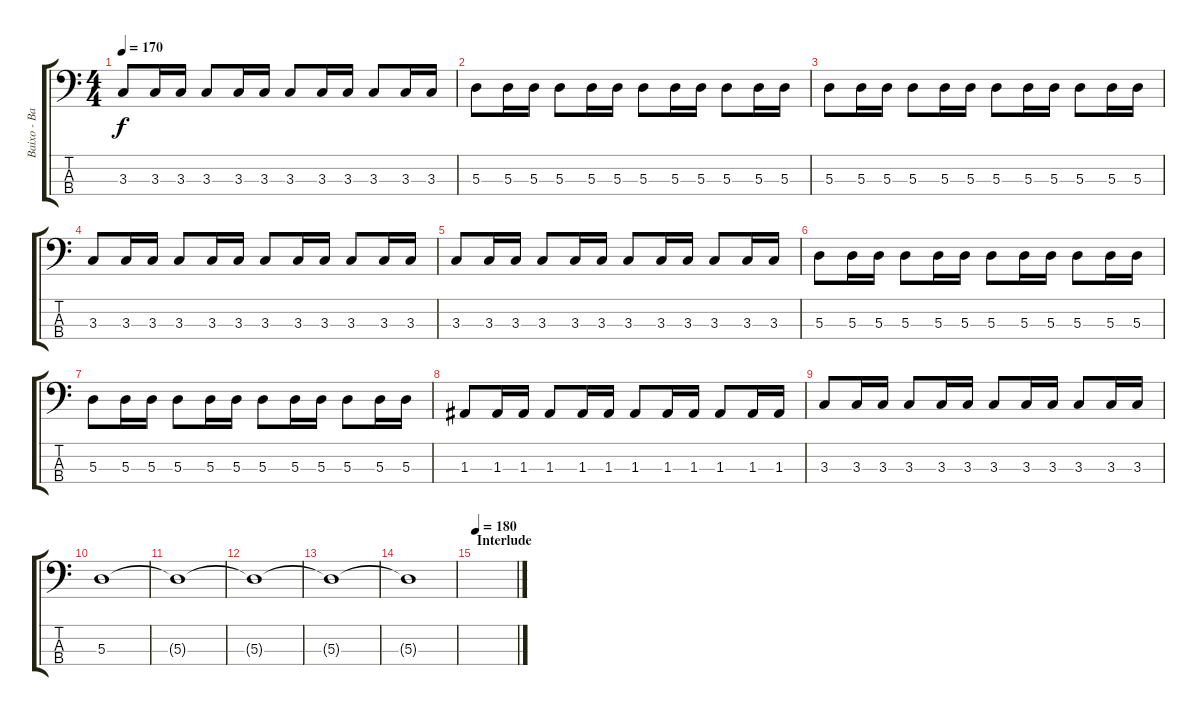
\track ("Baixo - Bass" "Baixo - Ba") {instrument electricbassfinger}
\staff {score tabs}
\tuning (G2 D2 A1 E1) {hide}
\ts (4 4)
\tempo 170
\clef f4
\ks c
3.3.8{dy f} 3.3.16 3.3.16 3.3.8 3.3.16 3.3.16 3.3.8 3.3.16 3.3.16 3.3.8 3.3.16 3.3.16 |
5.3.8 5.3.16 5.3.16 5.3.8 5.3.16 5.3.16 5.3.8 5.3.16 5.3.16 5.3.8 5.3.16 5.3.16 |
5.3.8 5.3.16 5.3.16 5.3.8 5.3.16 5.3.16 5.3.8 5.3.16 5.3.16 5.3.8 5.3.16 5.3.16 |
3.3.8 3.3.16 3.3.16 3.3.8 3.3.16 3.3.16 3.3.8 3.3.16 3.3.16 3.3.8 3.3.16 3.3.16 |
3.3.8 3.3.16 3.3.16 3.3.8 3.3.16 3.3.16 3.3.8 3.3.16 3.3.16 3.3.8 3.3.16 3.3.16 |
5.3.8 5.3.16 5.3.16 5.3.8 5.3.16 5.3.16 5.3.8 5.3.16 5.3.16 5.3.8 5.3.16 5.3.16 |
5.3.8 5.3.16 5.3.16 5.3.8 5.3.16 5.3.16 5.3.8 5.3.16 5.3.16 5.3.8 5.3.16 5.3.16 |
1.3.8 1.3.16 1.3.16 1.3.8 1.3.16 1.3.16 1.3.8 1.3.16 1.3.16 1.3.8 1.3.16 1.3.16 |
3.3.8 3.3.16 3.3.16 3.3.8 3.3.16 3.3.16 3.3.8 3.3.16 3.3.16 3.3.8 3.3.16 3.3.16 |
5.3.1 |
5.3{t}.1 |
5.3{t}.1 |
5.3{t}.1 |
5.3{t}.1 |
\section ("" "Interlude")
\tempo 180
